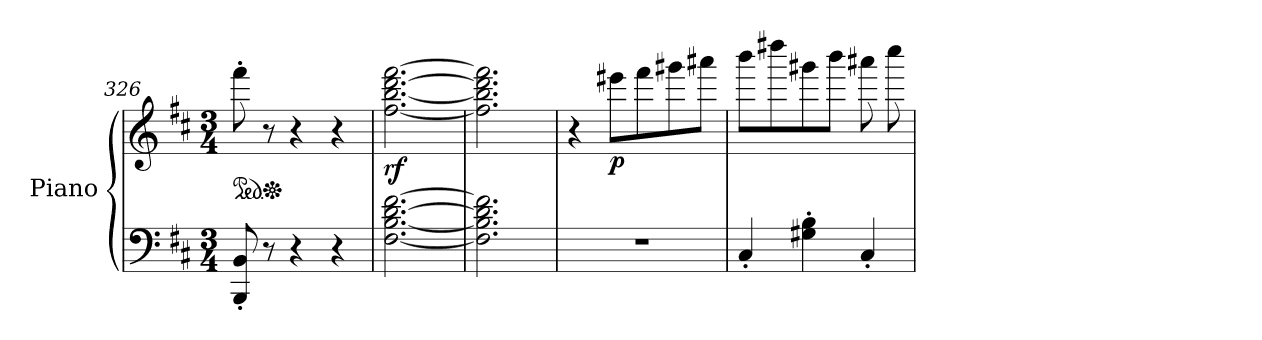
**kern	**kern	**dynam
*part1	*part1	*part1
*staff2	*staff1	*staff1/2
*I"Piano	*	*
*I'Pno	*	*
*clefF4	*clefG2	*
*k[f#c#]	*k[f#c#]	*
*D:	*D:	*
*M3/4	*M3/4	*
*	*ped	*
=326	=326	=326
8BBB/' 8BB/'	8fff#'\	.
*	*Xped	*
8r	8r	.
4r	4r	.
4r	4r	.
=327	=327	=327
!	!	!LO:DY:b
[2.F#\ [2.B\ [2.d\ [2.f#\	[2.ff#\ [2.bb\ [2.ddd\ [2.fff#\	rf
!!LO:PB:g=z
=328	=328	=328
2.F#\] 2.B\] 2.d\] 2.f#\]	2.ff#\] 2.bb\] 2.ddd\] 2.fff#\]	.
=329	=329	=329
2.r	4r	.
!	!	!LO:DY:b
.	8eee#X\L	p
.	8fff#\	.
.	8ggg#X\	.
.	8aaa#X\J	.
!!LO:PB:g=z
=330	=330	=330
4C#'/	8bbb\L	.
.	8dddd#X\	.
4G#X\' 4B\'	8ggg#X\	.
.	8bbb\J	.
4C#'/	8aaa#X\L	.
.	8cccc#\	.
=	=	=
*-	*-	*-
